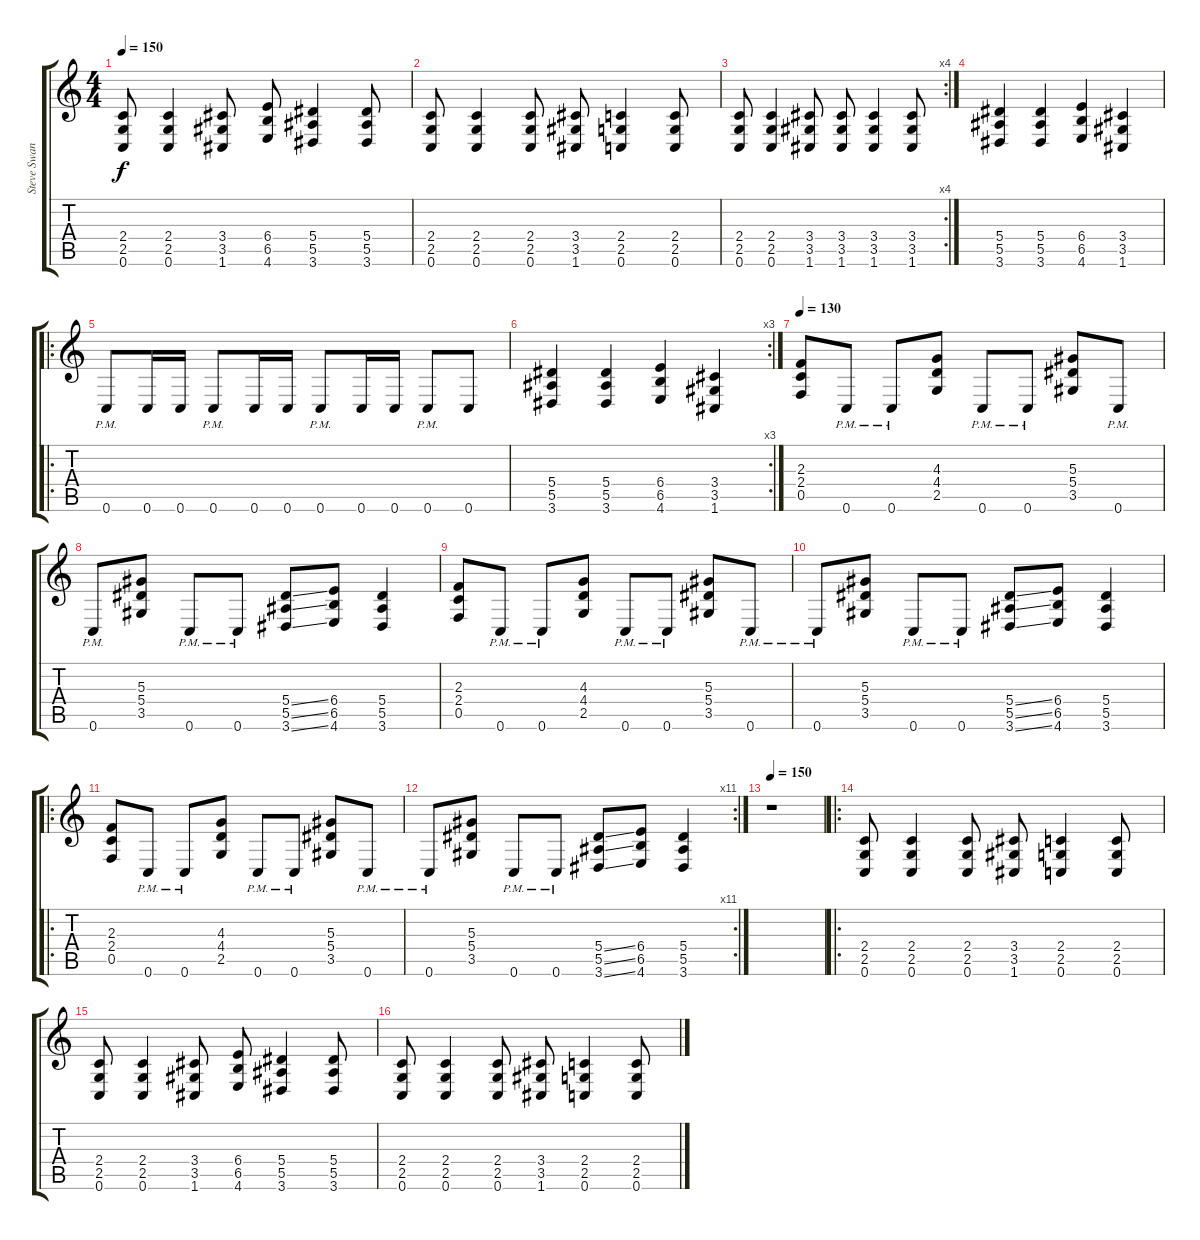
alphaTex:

\track ("Steve Swanson" "Steve Swan") {instrument distortionguitar}
\staff {score tabs}
\tuning (C4 G3 Eb3 Bb2 F2 C2) {hide}
\ts (4 4)
\tempo 150
\clef g2
\ks c
(2.4 2.5 0.6).8{dy f} (2.4 2.5 0.6).4 (3.4 3.5 1.6).8 (6.4 6.5 4.6).8 (5.4 5.5 3.6).4 (5.4 5.5 3.6).8 |
(2.4 2.5 0.6).8 (2.4 2.5 0.6).4 (2.4 2.5 0.6).8 (3.4 3.5 1.6).8 (2.4 2.5 0.6).4 (2.4 2.5 0.6).8 |
\rc 4
(2.4 2.5 0.6).8 (2.4 2.5 0.6).4 (3.4 3.5 1.6).8 (3.4 3.5 1.6).8 (3.4 3.5 1.6).4 (3.4 3.5 1.6).8 |
(5.4 5.5 3.6).4 (5.4 5.5 3.6).4 (6.4 6.5 4.6).4 (3.4 3.5 1.6).4 |
\ro
0.6{pm}.8 0.6.16 0.6.16 0.6{pm}.8 0.6.16 0.6.16 0.6{pm}.8 0.6.16 0.6.16 0.6{pm}.8 0.6.8 |
\rc 3
(5.4 5.5 3.6).4 (5.4 5.5 3.6).4 (6.4 6.5 4.6).4 (3.4 3.5 1.6).4 |
\tempo 130
(2.3 2.4 0.5).8 0.6{pm}.8 0.6{pm}.8 (4.3 4.4 2.5).8 0.6{pm}.8 0.6{pm}.8 (5.3 5.4 3.5).8 0.6{pm}.8 |
0.6{pm}.8 (5.3 5.4 3.5).8 0.6{pm}.8 0.6{pm}.8 (5.4{ss} 5.5{ss} 3.6{ss}).8 (6.4 6.5 4.6).8 (5.4 5.5 3.6).4 |
(2.3 2.4 0.5).8 0.6{pm}.8 0.6{pm}.8 (4.3 4.4 2.5).8 0.6{pm}.8 0.6{pm}.8 (5.3 5.4 3.5).8 0.6{pm}.8 |
0.6{pm}.8 (5.3 5.4 3.5).8 0.6{pm}.8 0.6{pm}.8 (5.4{ss} 5.5{ss} 3.6{ss}).8 (6.4 6.5 4.6).8 (5.4 5.5 3.6).4 |
\ro
(2.3 2.4 0.5).8 0.6{pm}.8 0.6{pm}.8 (4.3 4.4 2.5).8 0.6{pm}.8 0.6{pm}.8 (5.3 5.4 3.5).8 0.6{pm}.8 |
\rc 11
0.6{pm}.8 (5.3 5.4 3.5).8 0.6{pm}.8 0.6{pm}.8 (5.4{ss} 5.5{ss} 3.6{ss}).8 (6.4 6.5 4.6).8 (5.4 5.5 3.6).4 |
\tempo 150
r.1 |
\ro
(2.4 2.5 0.6).8 (2.4 2.5 0.6).4 (2.4 2.5 0.6).8 (3.4 3.5 1.6).8 (2.4 2.5 0.6).4 (2.4 2.5 0.6).8 |
(2.4 2.5 0.6).8 (2.4 2.5 0.6).4 (3.4 3.5 1.6).8 (6.4 6.5 4.6).8 (5.4 5.5 3.6).4 (5.4 5.5 3.6).8 |
(2.4 2.5 0.6).8 (2.4 2.5 0.6).4 (2.4 2.5 0.6).8 (3.4 3.5 1.6).8 (2.4 2.5 0.6).4 (2.4 2.5 0.6).8
